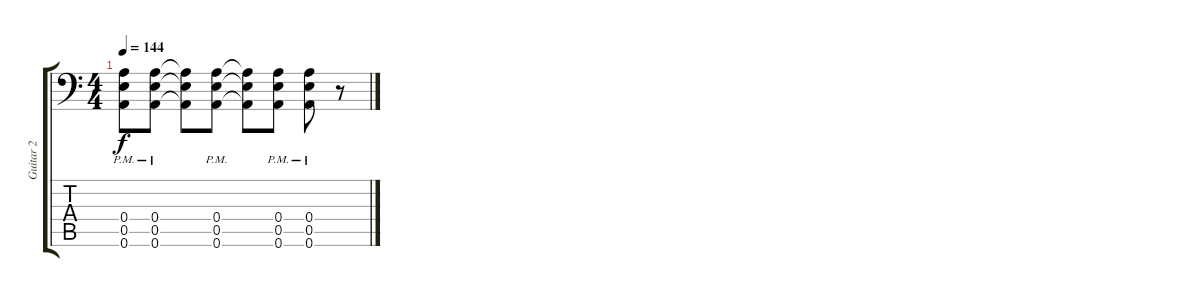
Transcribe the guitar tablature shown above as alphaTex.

\track ("Guitar 2" "Guitar 2") {instrument distortionguitar}
\staff {score tabs}
\tuning (B3 Gb3 D3 A2 E2 A1) {hide}
\ts (4 4)
\tempo 144
\clef f4
\ks c
(0.4{pm} 0.5{pm} 0.6{pm}).8{dy f} (0.4{pm} 0.5{pm} 0.6{pm}).8 (0.4{t} 0.5{t} 0.6{t}).8 (0.4{pm} 0.5{pm} 0.6{pm}).8 (0.4{t} 0.5{t} 0.6{t}).8 (0.4{pm} 0.5{pm} 0.6{pm}).8 (0.4{pm} 0.5{pm} 0.6{pm}).8 r.8
